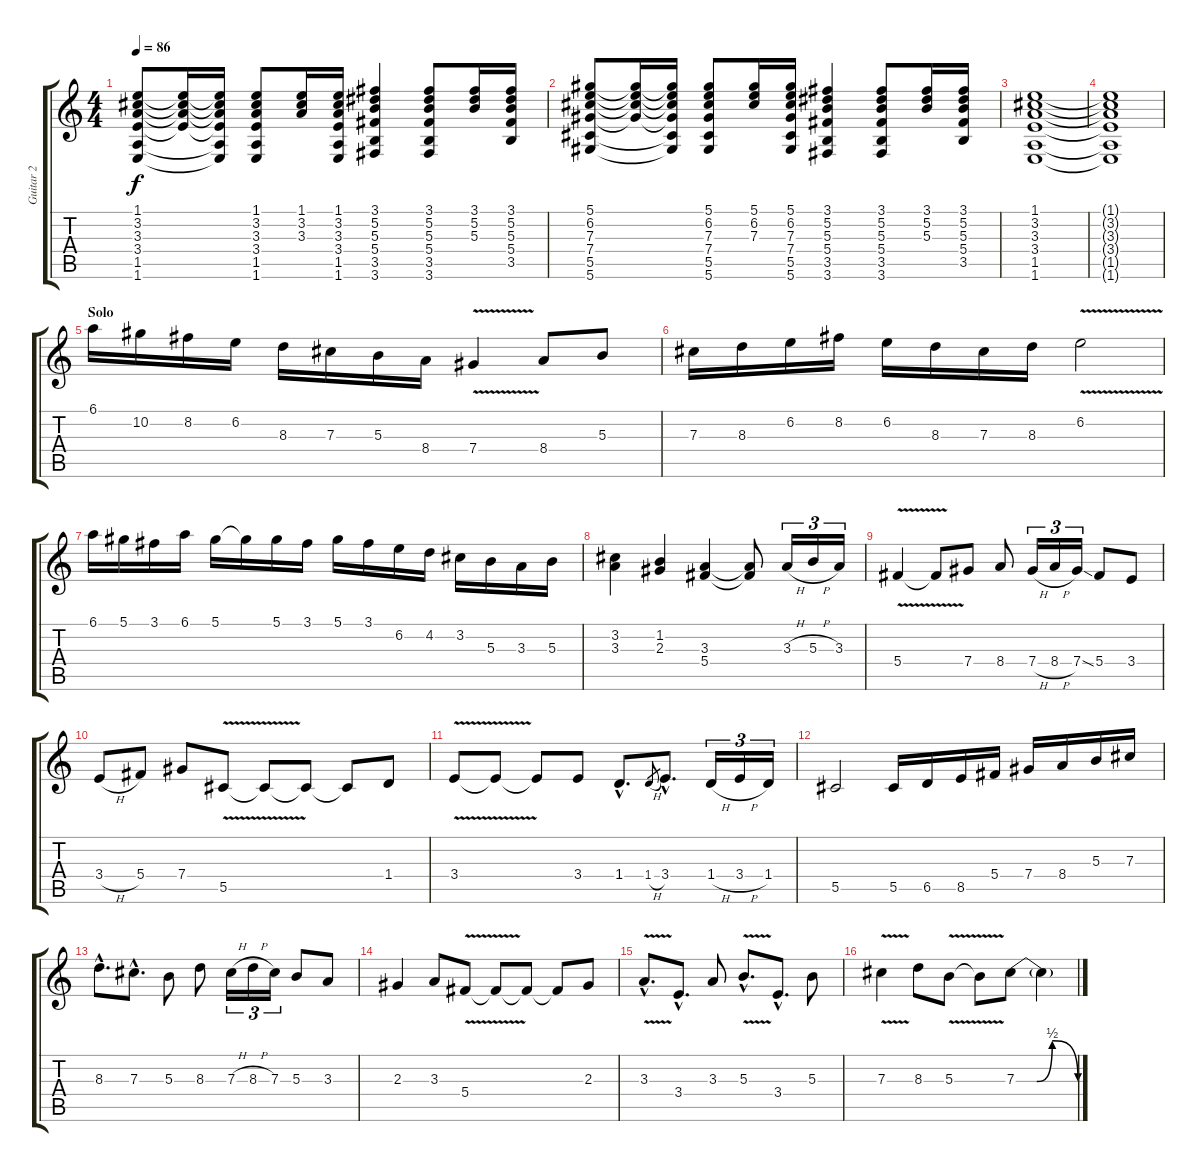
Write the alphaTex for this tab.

\track ("Guitar 2" "Guitar 2") {instrument acousticguitarsteel}
\staff {score tabs}
\tuning (Eb4 Bb3 Gb3 Db3 Ab2 Eb2) {hide}
\ts (4 4)
\tempo 86
\clef g2
\ks c
(1.1 3.2 3.3 3.4 1.5 1.6).8{dy f} (1.1{t} 3.2{t} 3.3{t} 3.4{t}).16 (1.1{t} 3.2{t} 3.3{t} 3.4{t} 1.5{t} 1.6{t}).16 (1.1 3.2 3.3 3.4 1.5 1.6).8 (1.1 3.2 3.3).16 (1.1 3.2 3.3 3.4 1.5 1.6).16 (3.1 5.2 5.3 5.4 3.5 3.6).4 (3.1 5.2 5.3 5.4 3.5 3.6).8 (3.1 5.2 5.3).16 (3.1 5.2 5.3 5.4 3.5).16 |
(5.1 6.2 7.3 7.4 5.5 5.6).8 (5.1{t} 6.2{t} 7.3{t} 7.4{t}).16 (5.1{t} 6.2{t} 7.3{t} 7.4{t} 5.5{t} 5.6{t}).16 (5.1 6.2 7.3 7.4 5.5 5.6).8 (5.1 6.2 7.3).16 (5.1 6.2 7.3 7.4 5.5 5.6).16 (3.1 5.2 5.3 5.4 3.5 3.6).4 (3.1 5.2 5.3 5.4 3.5 3.6).8 (3.1 5.2 5.3).16 (3.1 5.2 5.3 5.4 3.5).16 |
(1.1 3.2 3.3 3.4 1.5 1.6).1 |
(1.1{t} 3.2{t} 3.3{t} 3.4{t} 1.5{t} 1.6{t}).1 |
\section ("" "Solo")
6.1.16{volume 13} 10.2.16 8.2.16 6.2.16 8.3.16 7.3.16 5.3.16 8.4.16 7.4{v}.4 8.4.8 5.3.8 |
7.3.16 8.3.16 6.2.16 8.2.16 6.2.16 8.3.16 7.3.16 8.3.16 6.2{v}.2 |
6.1.16 5.1.16 3.1.16 6.1.16 5.1.16 5.1{t}.16 5.1.16 3.1.16 5.1.16 3.1.16 6.2.16 4.2.16 3.2.16 5.3.16 3.3.16 5.3.16 |
(3.2 3.3).4 (1.2 2.3).4 (3.3 5.4).4 (3.3{t} 5.4{t}).8 3.3{h}.16{tu (3 2)} 5.3{h}.16{tu (3 2)} 3.3.16{tu (3 2)} |
5.4{v}.4 5.4{t}.8 7.4.8 8.4.8 7.4{h}.16{tu (3 2)} 8.4{h}.16{tu (3 2)} 7.4{ss}.16{tu (3 2)} 5.4.8 3.4.8 |
3.4{h}.8 5.4.8 7.4.8 5.5{v}.8 5.5{t}.8 5.5{t}.8 5.5{t}.8 1.4.8 |
3.4{v}.8 3.4{t}.8 3.4{t}.8 3.4.8 1.4{hac}.8{d} 1.4{h}.8{gr} 3.4{hac}.8{d} 1.4{h}.16{tu (3 2)} 3.4{h}.16{tu (3 2)} 1.4.16{tu (3 2)} |
5.5.2 5.5.16 6.5.16 8.5.16 5.4.16 7.4.16 8.4.16 5.3.16 7.3.16 |
8.3{hac}.8{d} 7.3{hac}.8{d} 5.3.8 8.3.8 7.3{h}.16{tu (3 2)} 8.3{h}.16{tu (3 2)} 7.3.16{tu (3 2)} 5.3.8 3.3.8 |
2.3.4 3.3.8 5.4{v}.8 5.4{t}.8 5.4{t}.8 5.4{t}.8 2.3.8 |
3.3{v hac}.8{d} 3.4{hac}.8{d} 3.3.8 5.3{v hac}.8{d} 3.4{hac}.8{d} 5.3.8 |
7.3{v}.4 8.3.8 5.3{v}.8 5.3{t}.8 7.3{be (custom 0 0 20 0 35 2 60 0)}.8 7.3{t}.4
